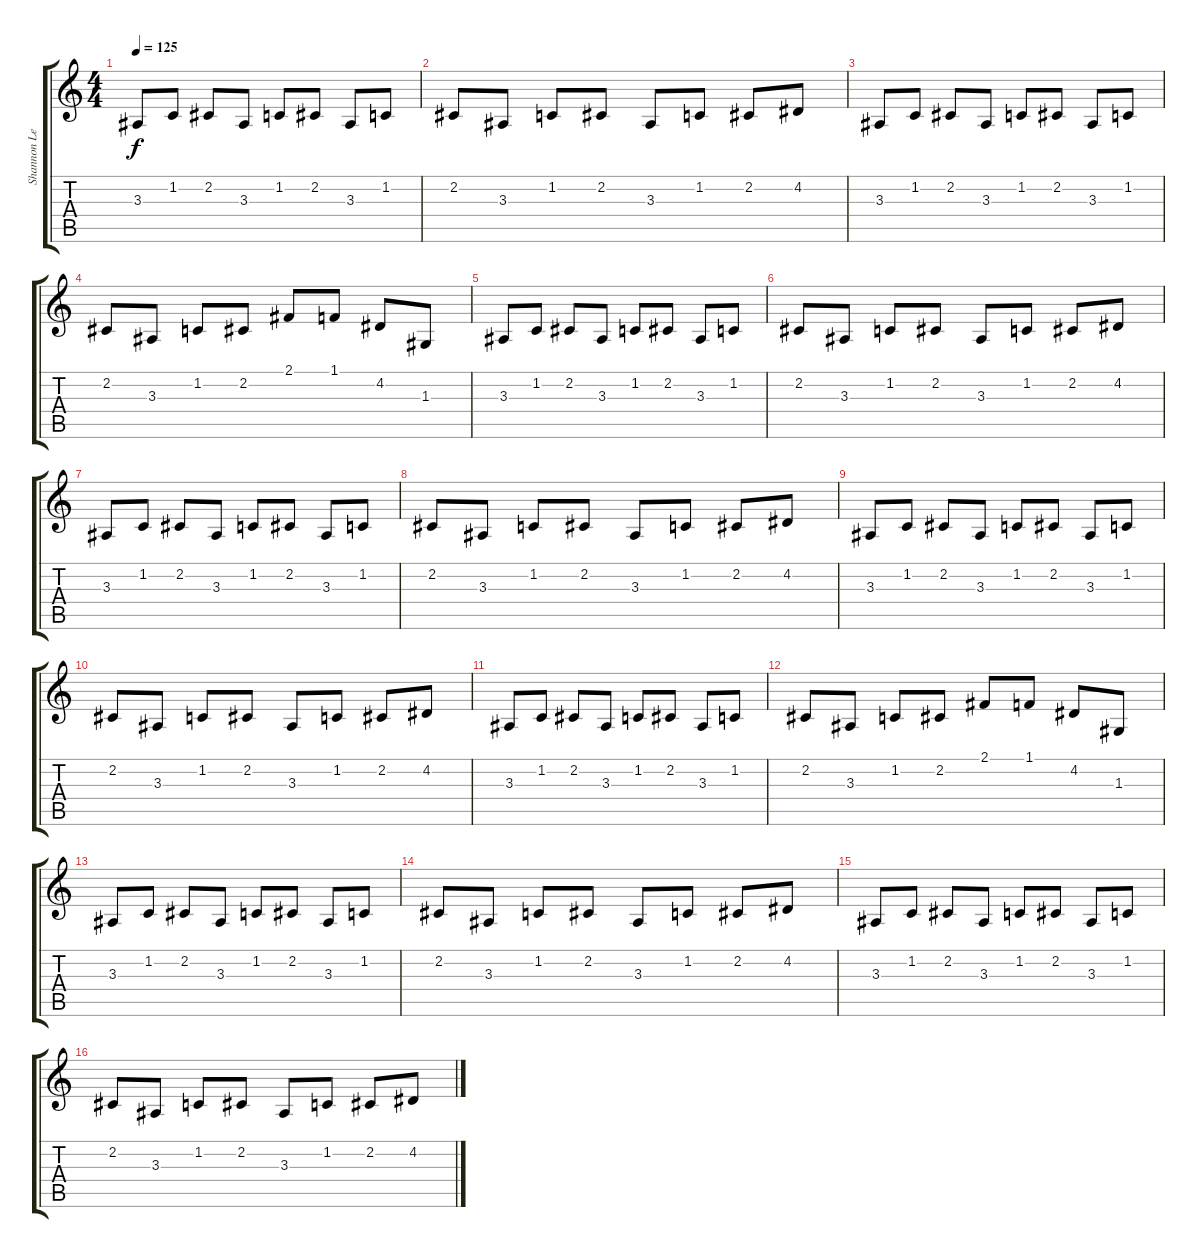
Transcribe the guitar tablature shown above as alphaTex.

\track ("Shannon Leto" "Shannon Le") {instrument acousticgrandpiano}
\staff {score tabs}
\tuning (E4 B3 G3 D3 A2 E2) {hide}
\ts (4 4)
\tempo 125
\clef g2
\ks c
3.3.8{dy f} 1.2.8 2.2.8 3.3.8 1.2.8 2.2.8 3.3.8 1.2.8 |
2.2.8 3.3.8 1.2.8 2.2.8 3.3.8 1.2.8 2.2.8 4.2.8 |
3.3.8 1.2.8 2.2.8 3.3.8 1.2.8 2.2.8 3.3.8 1.2.8 |
2.2.8 3.3.8 1.2.8 2.2.8 2.1.8 1.1.8 4.2.8 1.3.8 |
3.3.8 1.2.8 2.2.8 3.3.8 1.2.8 2.2.8 3.3.8 1.2.8 |
2.2.8 3.3.8 1.2.8 2.2.8 3.3.8 1.2.8 2.2.8 4.2.8 |
3.3.8 1.2.8 2.2.8 3.3.8 1.2.8 2.2.8 3.3.8 1.2.8 |
2.2.8 3.3.8 1.2.8 2.2.8 3.3.8 1.2.8 2.2.8 4.2.8 |
3.3.8 1.2.8 2.2.8 3.3.8 1.2.8 2.2.8 3.3.8 1.2.8 |
2.2.8 3.3.8 1.2.8 2.2.8 3.3.8 1.2.8 2.2.8 4.2.8 |
3.3.8 1.2.8 2.2.8 3.3.8 1.2.8 2.2.8 3.3.8 1.2.8 |
2.2.8 3.3.8 1.2.8 2.2.8 2.1.8 1.1.8 4.2.8 1.3.8 |
3.3.8 1.2.8 2.2.8 3.3.8 1.2.8 2.2.8 3.3.8 1.2.8 |
2.2.8 3.3.8 1.2.8 2.2.8 3.3.8 1.2.8 2.2.8 4.2.8 |
3.3.8 1.2.8 2.2.8 3.3.8 1.2.8 2.2.8 3.3.8 1.2.8 |
2.2.8 3.3.8 1.2.8 2.2.8 3.3.8 1.2.8 2.2.8 4.2.8
